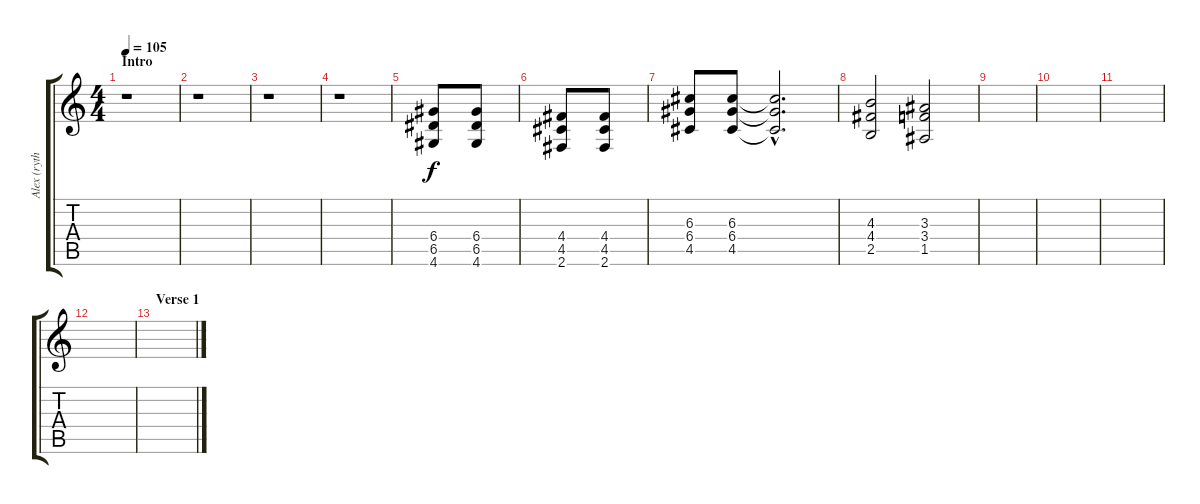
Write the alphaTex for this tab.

\track ("Alex (rythm guitar)" "Alex (ryth") {instrument overdrivenguitar}
\staff {score tabs}
\tuning (E4 B3 G3 D3 A2 E2) {hide}
\ts (4 4)
\section ("" "Intro")
\tempo 105
\clef g2
\ks c
r.1{dy f instrument overdrivenguitar} |
r.1 |
r.1 |
r.1 |
(6.4 6.5 4.6).8 (6.4 6.5 4.6).8 |
(4.4 4.5 2.6).8 (4.4 4.5 2.6).8 |
(6.3 6.4 4.5).8 (6.3 6.4 4.5).8 (6.3{hac t} 6.4{hac t} 4.5{hac t}).2{d} |
(4.3 4.4 2.5).2 (3.3 3.4 1.5).2 |
|
|
|
|
\section ("" "Verse 1")
